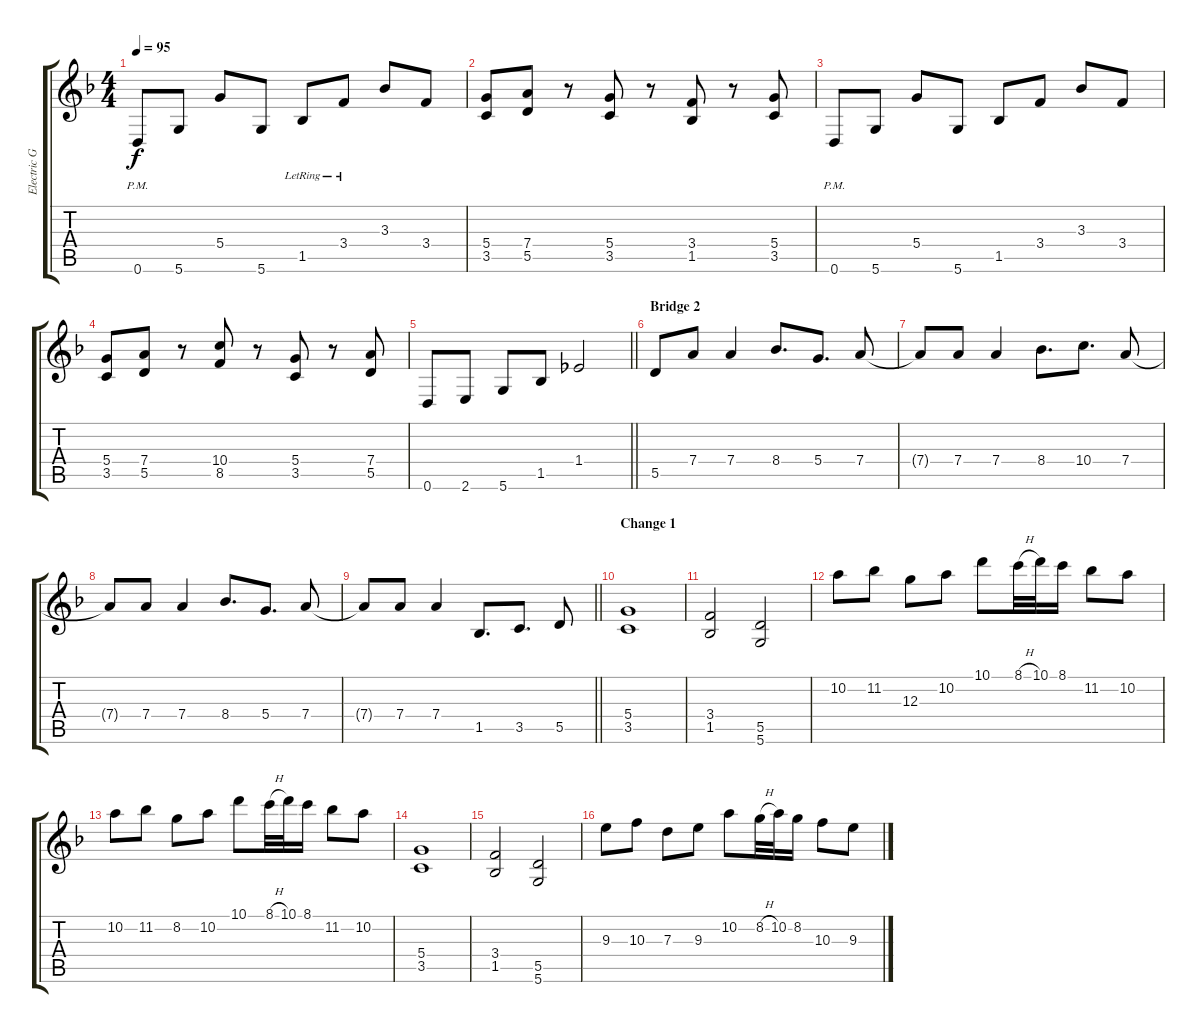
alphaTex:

\track ("Electric Guitar (Richie Faulkner)" "Electric G") {instrument distortionguitar}
\staff {score tabs}
\tuning (E4 B3 G3 D3 A2 D2) {hide}
\ts (4 4)
\tempo 95
\clef g2
\ks dminor
0.6{pm}.8{dy f} 5.6.8 5.4.8 5.6.8 1.5{lr}.8 3.4{lr}.8 3.3.8 3.4.8 |
(5.4 3.5).8 (7.4 5.5).8 r.8 (5.4 3.5).8 r.8 (3.4 1.5).8 r.8 (5.4 3.5).8 |
0.6{pm}.8 5.6.8 5.4.8 5.6.8 1.5.8 3.4.8 3.3.8 3.4.8 |
(5.4 3.5).8 (7.4 5.5).8 r.8 (10.4 8.5).8 r.8 (5.4 3.5).8 r.8 (7.4 5.5).8 |
\barLineRight lightlight
0.6.8 2.6.8 5.6.8 1.5.8 1.4.2 |
\section ("" "Bridge 2")
5.5.8 7.4.8 7.4.4 8.4.8{d} 5.4.8{d} 7.4.8 |
7.4{t}.8 7.4.8 7.4.4 8.4.8{d} 10.4.8{d} 7.4.8 |
7.4{t}.8 7.4.8 7.4.4 8.4.8{d} 5.4.8{d} 7.4.8 |
\barLineRight lightlight
7.4{t}.8 7.4.8 7.4.4 1.5.8{d} 3.5.8{d} 5.5.8 |
\section ("" "Change 1")
(5.4 3.5).1 |
(3.4 1.5).2 (5.5 5.6).2 |
10.2.8 11.2.8 12.3.8 10.2.8 10.1.8 8.1{h}.32 10.1.32 8.1.16 11.2.8 10.2.8 |
10.2.8 11.2.8 8.2.8 10.2.8 10.1.8 8.1{h}.32 10.1.32 8.1.16 11.2.8 10.2.8 |
(5.4 3.5).1 |
(3.4 1.5).2 (5.5 5.6).2 |
9.3.8 10.3.8 7.3.8 9.3.8 10.2.8 8.2{h}.32 10.2.32 8.2.16 10.3.8 9.3.8
